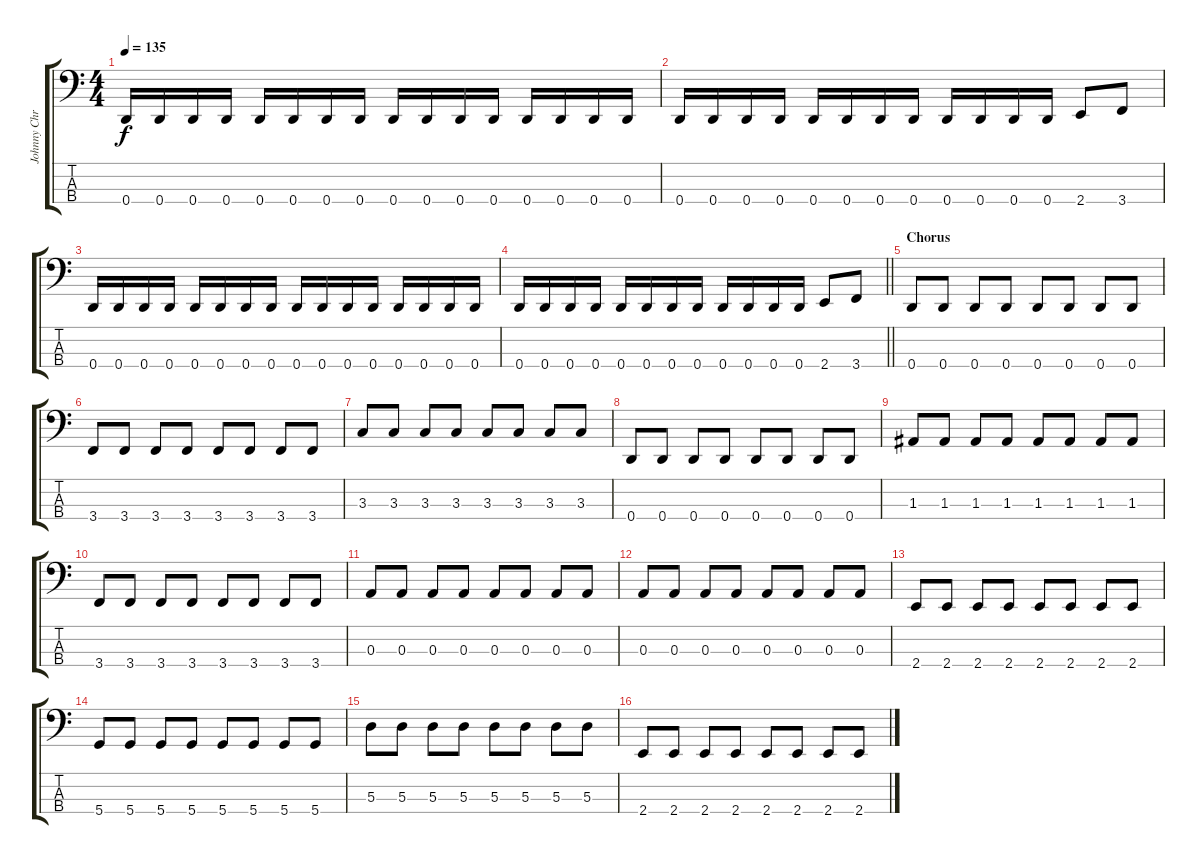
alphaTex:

\track ("Johnny Christ" "Johnny Chr") {instrument electricbassfinger}
\staff {score tabs}
\tuning (G2 D2 A1 D1) {hide}
\ts (4 4)
\tempo 135
\clef f4
\ks c
0.4.16{dy f} 0.4.16 0.4.16 0.4.16 0.4.16 0.4.16 0.4.16 0.4.16 0.4.16 0.4.16 0.4.16 0.4.16 0.4.16 0.4.16 0.4.16 0.4.16 |
0.4.16 0.4.16 0.4.16 0.4.16 0.4.16 0.4.16 0.4.16 0.4.16 0.4.16 0.4.16 0.4.16 0.4.16 2.4.8 3.4.8 |
0.4.16 0.4.16 0.4.16 0.4.16 0.4.16 0.4.16 0.4.16 0.4.16 0.4.16 0.4.16 0.4.16 0.4.16 0.4.16 0.4.16 0.4.16 0.4.16 |
\barLineRight lightlight
0.4.16 0.4.16 0.4.16 0.4.16 0.4.16 0.4.16 0.4.16 0.4.16 0.4.16 0.4.16 0.4.16 0.4.16 2.4.8 3.4.8 |
\section ("" "Chorus")
0.4.8 0.4.8 0.4.8 0.4.8 0.4.8 0.4.8 0.4.8 0.4.8 |
3.4.8 3.4.8 3.4.8 3.4.8 3.4.8 3.4.8 3.4.8 3.4.8 |
3.3.8 3.3.8 3.3.8 3.3.8 3.3.8 3.3.8 3.3.8 3.3.8 |
0.4.8 0.4.8 0.4.8 0.4.8 0.4.8 0.4.8 0.4.8 0.4.8 |
1.3.8 1.3.8 1.3.8 1.3.8 1.3.8 1.3.8 1.3.8 1.3.8 |
3.4.8 3.4.8 3.4.8 3.4.8 3.4.8 3.4.8 3.4.8 3.4.8 |
0.3.8 0.3.8 0.3.8 0.3.8 0.3.8 0.3.8 0.3.8 0.3.8 |
0.3.8 0.3.8 0.3.8 0.3.8 0.3.8 0.3.8 0.3.8 0.3.8 |
2.4.8 2.4.8 2.4.8 2.4.8 2.4.8 2.4.8 2.4.8 2.4.8 |
5.4.8 5.4.8 5.4.8 5.4.8 5.4.8 5.4.8 5.4.8 5.4.8 |
5.3.8 5.3.8 5.3.8 5.3.8 5.3.8 5.3.8 5.3.8 5.3.8 |
2.4.8 2.4.8 2.4.8 2.4.8 2.4.8 2.4.8 2.4.8 2.4.8
